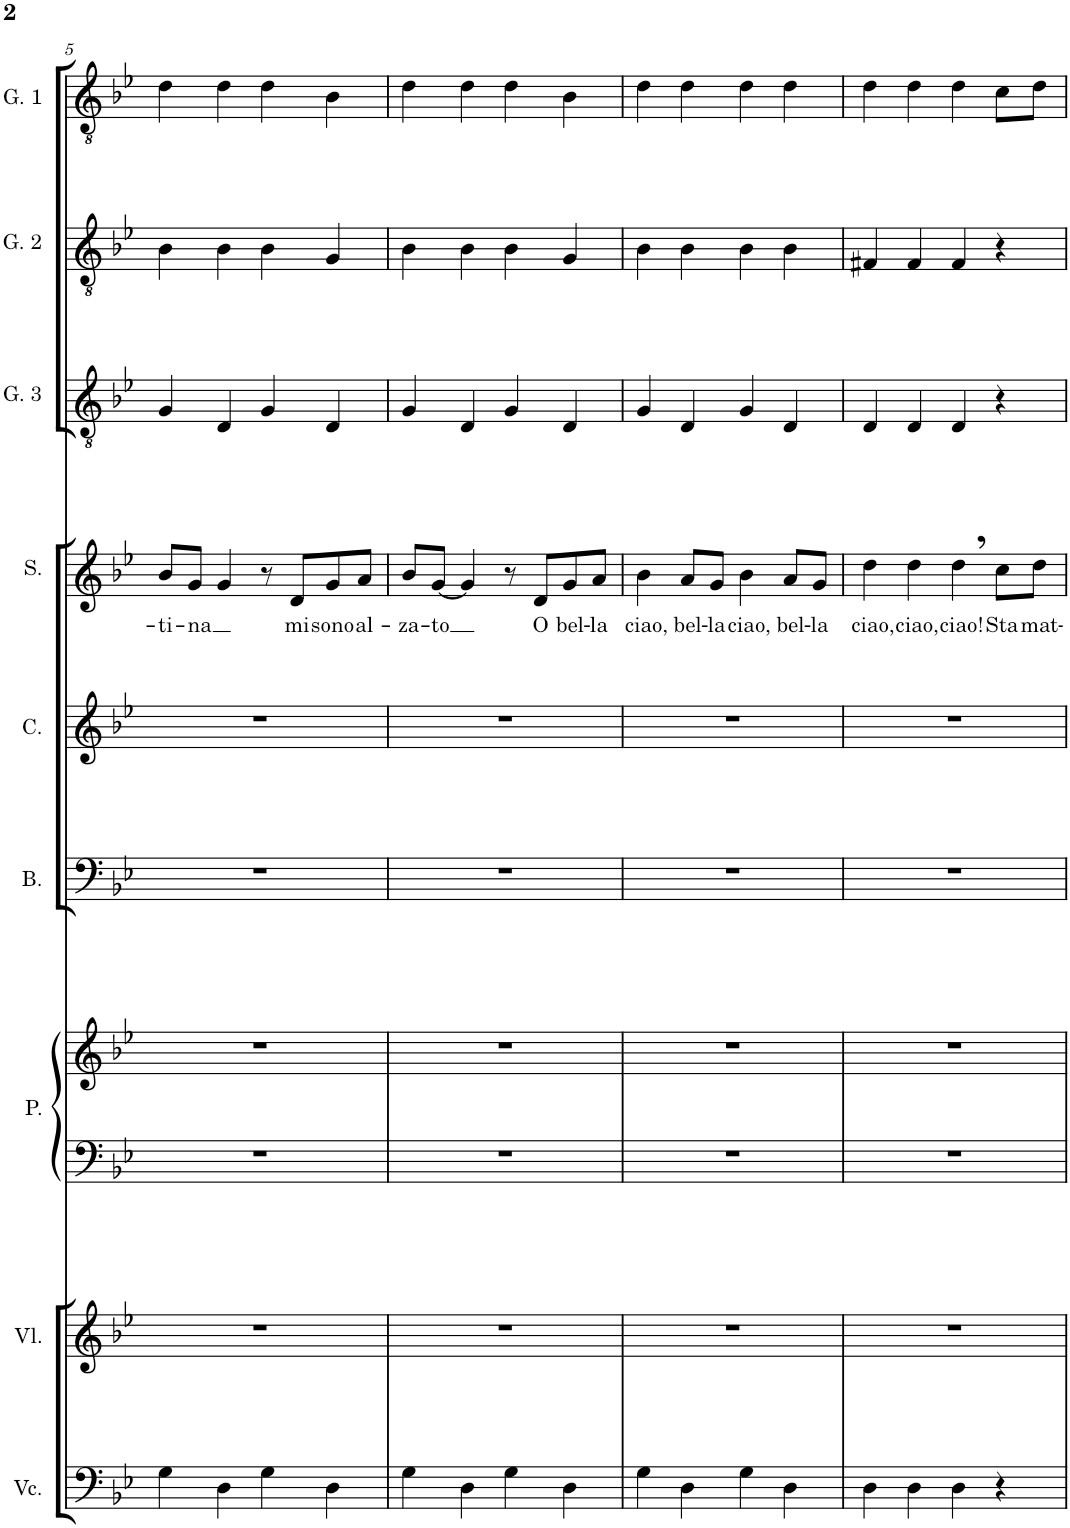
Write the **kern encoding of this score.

**kern	**kern	**kern	**kern	**kern	**kern	**kern	**text	**kern	**kern	**kern
*part9	*part8	*part7	*part7	*part6	*part5	*part4	*part4	*part3	*part2	*part1
*staff10	*staff9	*staff8	*staff7	*staff6	*staff5	*staff4	*staff4	*staff3	*staff2	*staff1
*I"Violoncelo	*I"Violino	*I"Piano	*	*I"Barítono	*I"Contralto	*I"Soprano	*	*I"Guitarra 2	*I"Guitarra 2	*I"Guitarra 1
*I'Vc.	*I'Vl.	*I'P.	*	*I'B.	*I'C.	*I'S.	*	*I'G. 3	*I'G. 2	*I'G. 1
!!LO:PB:g=z
*clefF4	*clefG2	*clefF4	*clefG2	*clefF4	*clefG2	*clefG2	*	*clefGv2	*clefGv2	*clefGv2
*k[b-e-]	*k[b-e-]	*k[b-e-]	*k[b-e-]	*k[b-e-]	*k[b-e-]	*k[b-e-]	*	*k[b-e-]	*k[b-e-]	*k[b-e-]
*M4/4	*M4/4	*M4/4	*M4/4	*M4/4	*M4/4	*M4/4	*	*M4/4	*M4/4	*M4/4
*met(c)	*met(c)	*met(c)	*met(c)	*met(c)	*met(c)	*met(c)	*	*met(c)	*met(c)	*met(c)
=5	=5	=5	=5	=5	=5	=5	=5	=5	=5	=5
!	!	!	!	!	!	!	!LO:LY:b	!	!	!
4G\	1r	1r	1r	1r	1r	8b-/L	-ti-	4G/	4B-\	4d\
!	!	!	!	!	!	!	!LO:LY:b	!	!	!
.	.	.	.	.	.	8g/J	-na	.	.	.
4D\	.	.	.	.	.	4g/	.	4D/	4B-\	4d\
4G\	.	.	.	.	.	8r	.	4G/	4B-\	4d\
!	!	!	!	!	!	!	!LO:LY:b	!	!	!
.	.	.	.	.	.	8d/L	mi	.	.	.
!	!	!	!	!	!	!	!LO:LY:b	!	!	!
4D\	.	.	.	.	.	8g/	sono	4D/	4G/	4B-\
!	!	!	!	!	!	!	!LO:LY:b	!	!	!
.	.	.	.	.	.	8a/J	al-	.	.	.
=6	=6	=6	=6	=6	=6	=6	=6	=6	=6	=6
!	!	!	!	!	!	!	!LO:LY:b	!	!	!
4G\	1r	1r	1r	1r	1r	8b-/L	-za-	4G/	4B-\	4d\
!	!	!	!	!	!	!	!LO:LY:b	!	!	!
.	.	.	.	.	.	[8g/J	-to	.	.	.
4D\	.	.	.	.	.	4g/]	.	4D/	4B-\	4d\
4G\	.	.	.	.	.	8r	.	4G/	4B-\	4d\
!	!	!	!	!	!	!	!LO:LY:b	!	!	!
.	.	.	.	.	.	8d/L	O	.	.	.
!	!	!	!	!	!	!	!LO:LY:b	!	!	!
4D\	.	.	.	.	.	8g/	bel-	4D/	4G/	4B-\
!	!	!	!	!	!	!	!LO:LY:b	!	!	!
.	.	.	.	.	.	8a/J	-la	.	.	.
=7	=7	=7	=7	=7	=7	=7	=7	=7	=7	=7
!	!	!	!	!	!	!	!LO:LY:b	!	!	!
4G\	1r	1r	1r	1r	1r	4b-\	ciao,	4G/	4B-\	4d\
!	!	!	!	!	!	!	!LO:LY:b	!	!	!
4D\	.	.	.	.	.	8a/L	bel-	4D/	4B-\	4d\
!	!	!	!	!	!	!	!LO:LY:b	!	!	!
.	.	.	.	.	.	8g/J	-la	.	.	.
!	!	!	!	!	!	!	!LO:LY:b	!	!	!
4G\	.	.	.	.	.	4b-\	ciao,	4G/	4B-\	4d\
!	!	!	!	!	!	!	!LO:LY:b	!	!	!
4D\	.	.	.	.	.	8a/L	bel-	4D/	4B-\	4d\
!	!	!	!	!	!	!	!LO:LY:b	!	!	!
.	.	.	.	.	.	8g/J	-la	.	.	.
=8	=8	=8	=8	=8	=8	=8	=8	=8	=8	=8
!	!	!	!	!	!	!	!LO:LY:b	!	!	!
4D\	1r	1r	1r	1r	1r	4dd\	ciao,	4D/	4F#X/	4d\
!	!	!	!	!	!	!	!LO:LY:b	!	!	!
4D\	.	.	.	.	.	4dd\	ciao,	4D/	4F#/	4d\
!	!	!	!	!	!	!	!LO:LY:b	!	!	!
4D\	.	.	.	.	.	4dd,\	ciao!	4D/	4F#/	4d\
!	!	!	!	!	!	!	!LO:LY:b	!	!	!
4r	.	.	.	.	.	8cc\L	Sta	4r	4r	8c\L
!	!	!	!	!	!	!	!LO:LY:b	!	!	!
.	.	.	.	.	.	8dd\J	mat-	.	.	8d\J
=	=	=	=	=	=	=	=	=	=	=
*-	*-	*-	*-	*-	*-	*-	*-	*-	*-	*-
